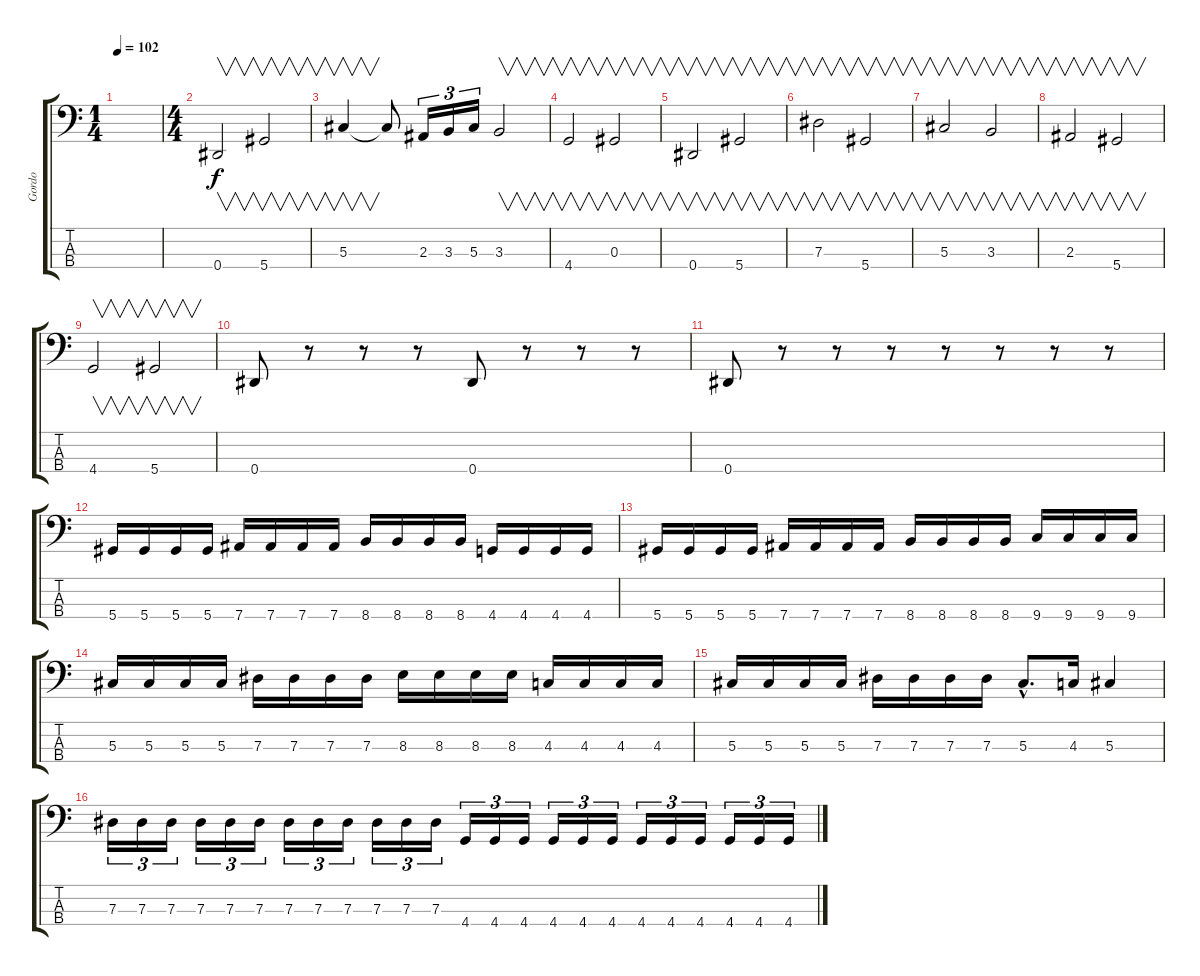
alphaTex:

\track ("Gordo" "Gordo") {instrument electricbasspick}
\staff {score tabs}
\tuning (Gb2 Db2 Ab1 Eb1) {hide}
\ts (1 4)
\tempo 102
\clef f4
\ks c
|
\ts (4 4)
0.4.2{v} 5.4.2{v} |
5.3.4{v} 5.3{t}.8 2.3.16{tu (3 2)} 3.3.16{tu (3 2)} 5.3.16{tu (3 2)} 3.3.2{v} |
4.4.2{v} 0.3.2{v} |
0.4.2{v} 5.4.2{v} |
7.3.2{v} 5.4.2{v} |
5.3.2{v} 3.3.2{v} |
2.3.2{v} 5.4.2{v} |
4.4.2{v} 5.4.2{v} |
0.4.8 r.8 r.8 r.8 0.4.8 r.8 r.8 r.8 |
0.4.8 r.8 r.8 r.8 r.8 r.8 r.8 r.8 |
5.4.16 5.4.16 5.4.16 5.4.16 7.4.16 7.4.16 7.4.16 7.4.16 8.4.16 8.4.16 8.4.16 8.4.16 4.4.16 4.4.16 4.4.16 4.4.16 |
5.4.16 5.4.16 5.4.16 5.4.16 7.4.16 7.4.16 7.4.16 7.4.16 8.4.16 8.4.16 8.4.16 8.4.16 9.4.16 9.4.16 9.4.16 9.4.16 |
5.3.16 5.3.16 5.3.16 5.3.16 7.3.16 7.3.16 7.3.16 7.3.16 8.3.16 8.3.16 8.3.16 8.3.16 4.3.16 4.3.16 4.3.16 4.3.16 |
5.3.16 5.3.16 5.3.16 5.3.16 7.3.16 7.3.16 7.3.16 7.3.16 5.3{hac}.8{d} 4.3.16 5.3.4 |
7.3.16{tu (3 2)} 7.3.16{tu (3 2)} 7.3.16{tu (3 2)} 7.3.16{tu (3 2)} 7.3.16{tu (3 2)} 7.3.16{tu (3 2)} 7.3.16{tu (3 2)} 7.3.16{tu (3 2)} 7.3.16{tu (3 2)} 7.3.16{tu (3 2)} 7.3.16{tu (3 2)} 7.3.16{tu (3 2)} 4.4.16{tu (3 2)} 4.4.16{tu (3 2)} 4.4.16{tu (3 2)} 4.4.16{tu (3 2)} 4.4.16{tu (3 2)} 4.4.16{tu (3 2)} 4.4.16{tu (3 2)} 4.4.16{tu (3 2)} 4.4.16{tu (3 2)} 4.4.16{tu (3 2)} 4.4.16{tu (3 2)} 4.4.16{tu (3 2)}
